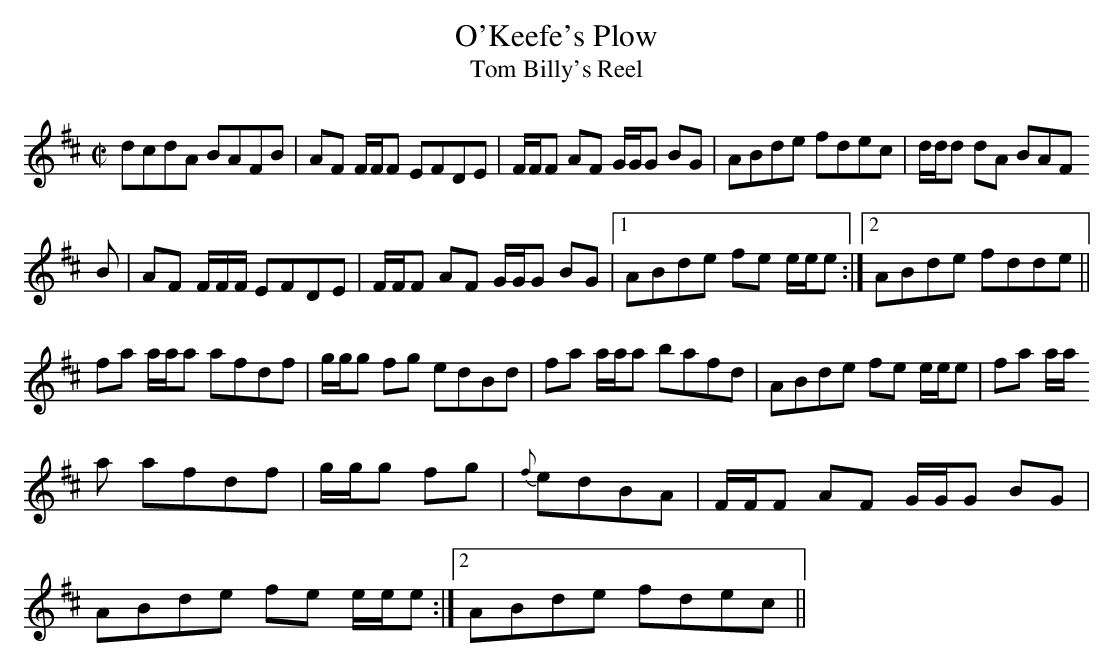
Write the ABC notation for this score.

X:1
T:O'Keefe's Plow
T:Tom Billy's Reel
M:C|
L:1/8
K:D
dcdA BAFB|AF F/2F/2F EFDE|F/2F/2F AF G/2G/2G BG|ABde fdec|d/2d/2d dA BAF
B|AF F/2F/2F/2 EFDE|F/2F/2F AF G/2G/2G BG|1ABde fe e/2e/2e:|2ABde fdde||
fa a/2a/2a afdf|g/2g/2g fg edBd|fa a/2a/2a bafd|ABde fe e/2e/2e|fa a/2a/
2a afdf|g/2g/2g fg|{f}edBA|F/2F/2F AF G/2G/2G BG|
1ABde fe e/2e/2e:|2ABde fdec||
